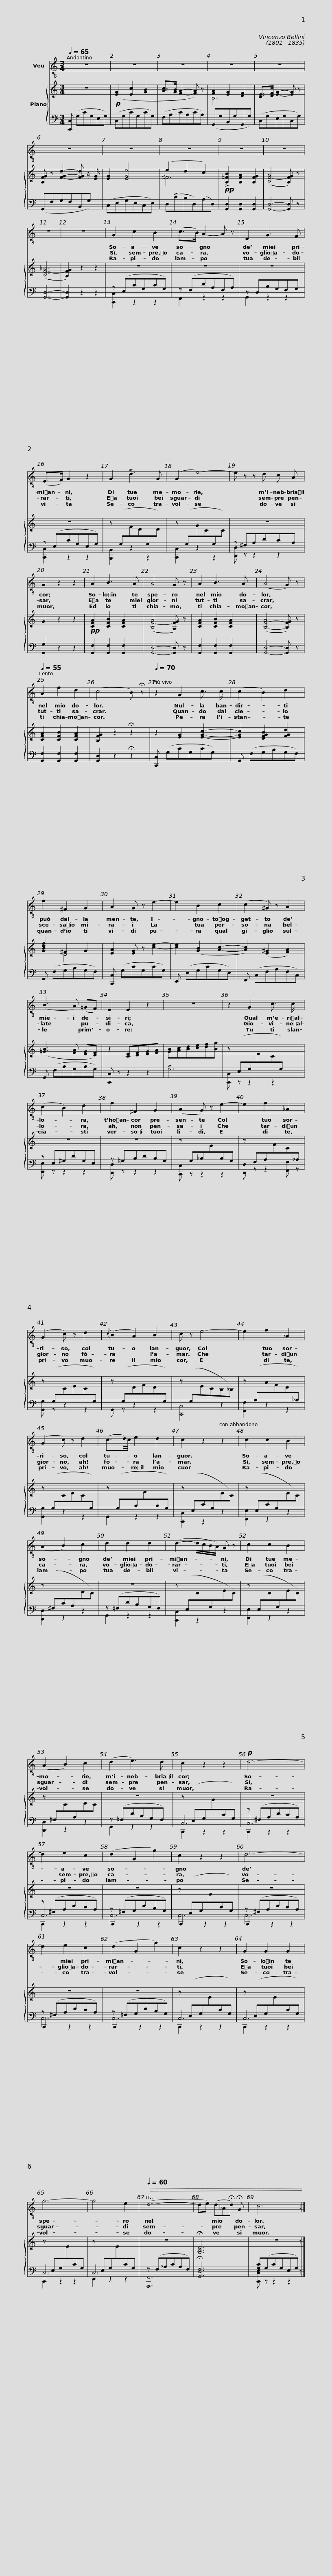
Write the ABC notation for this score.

X:1
%%score 1 { ( 2 4 ) | ( 3 5 6 ) }
L:1/8
Q:1/4=65
M:3/4
I:linebreak $
K:C
V:1 treble-8
V:2 treble
V:4 treble
V:3 bass
V:5 bass
V:6 bass
V:1
 z6 | z6 | z6 | z6 |$ z6 | %5
 z6 | z6 | z6 | z6 |$ z6 | %10
 z6 | z6 | G2 c2 B2 | (c>B) A2- A z | D2 G3 F |$ %15
 (E>F) G2 z2 | G2 !>!d3 G | (G2 e4-) | e z z d c A | G2 z2 z2 |$ %20
 A2 B3 A | A4 G z | A2 B3 A | (A4 G) z |[Q:1/4=55] A2 f2 d2 |$ %25
 (c4 B) !fermata!z |[Q:1/4=70] z2 G2 c3/2 c/ | (c2 B2) d2 | f2 ^F2 G2 | A2 G z e2- |$ %30
 e2 B2 c2 | (c2 ^G) z A2 | (B3 A) (=GF) | E2 E2 z2 | z6 |$ %35
 z2 G2 c3/2 c/ | (c2 B2) d2 | f2 ^F2 G2 | (A2 G) z e2- | e2 f2 _A2 |$ %40
 (G2 c) z d2 |{/c} (B2 A2) B2 | c z e4- | e2 f2 _A2 | (G2 c) z d2 |$ %45
 (c3/2d/4)c/4 e2 d2 | c2 z2 z2 | c2 c2 B2 | (A2 B2) c2 |$ d2 d2 d2 | %50
 (d2- d/c/B/A/) G z | c2 c2 B2 | (A2 B2) c2 | (d2 e3) d |$ c2 z2 z2 | %55
!p! d6- | d2 e2 c2 | (d2 G2 g2) | c2 z2 z2 |$ d6- | %60
 d2 e2 c2 | (d2 G2 g2) | c2 z2 z2 | G2 G2 G2 |$ g6- | %65
 g4 e2 |[Q:1/4=60]!>(! (d6- | de) (d_A!fermata!d) !fermata!G | c6 :| %69
V:2
 z6 |!p! ([EG]2 [Ec]2 [GB]2 | [Ac]>[GB] [FA]2- [FA]) z | [FA]2 [EG]2 [DF]2 |$ [CE]>[DF] [EG]2- [EG] z | %5
 [B,FG] z [FGd]2- [FGd] z/ [EG]/ | [EG]2 [EGe]4 | (e2 d2 c2) |!pp! !>![B,=FB]2 [B,FA]2 [B,FG]2 |$ (([CF-A]4 [B,FG])) z | %10
 (([CF-_A]6 | [B,FG]2)) z2 z2 | z6 | z6 | z6 |$ %15
 z6 | z[I:staff +1] (G,[I:staff -1]FD[I:staff +1]G,[I:staff -1]D) | z[I:staff +1] (G,[I:staff -1]GC[I:staff +1]G,[I:staff -1]C) | z6 | G2 z2 z2 |$ %20
!pp! [CFA]2 [CFB]2 [CFA]2 | (([B,F-A]4 [A,FG])) z | [CFA]2 [CFB]2 [CFA]2 | ([B,-F-A]4 [B,FG]) z | [CFA]2 [CFB]2 [CFA]2 |$ %25
 [B,FG]2 z2 !fermata!z2 | z2 [EG]2 [EGc]2- | [EGc]2 [DFGB]2 [FGd]2 | [GBdf]2 ^F2 G2 | [EA]2 [EG] z [ce]2- |$ %30
 [ce]2 ([GB]2 [Ac]2- | [Ac]2) ([E^G]2 [FA]2) | ([=GB]3 [FA] [EG][DF]) | z2 [CE][DF][EG][FA] | [GB][Ac][Bd][ce][df][Bg] |$ %35
 z[I:staff +1] (E,G,[I:staff -1]EC[I:staff +1]G,) |[I:staff -1] z6 | z6 | z[I:staff +1] G,_B,[I:staff -1]E[I:staff +1]B,G, |[I:staff -1] z[I:staff +1] F,A,[I:staff -1]FC[I:staff +1]_A, |$ %40
[I:staff -1] z[I:staff +1] (G,[I:staff -1]CEC[I:staff +1]G,) |[I:staff -1] z[I:staff +1] (G,[I:staff -1]DFD[I:staff +1]G,) |[I:staff -1] z[I:staff +1] (G,[I:staff -1]ECB,_B,) | z[I:staff +1] (A,[I:staff -1]AFD[I:staff +1]_A,) |[I:staff -1] z[I:staff +1] (G,[I:staff -1]CEC[I:staff +1]G,) |$ %45
[I:staff -1] z[I:staff +1] (G,B,[I:staff -1]F[I:staff +1]B,G,) |[I:staff -1] z[I:staff +1] (E,CG,[I:staff -1]EC) | z[I:staff +1] (E,CG,[I:staff -1]EC) | z[I:staff +1] (^F,CA,[I:staff -1]DC) |$ z6 | %50
 z[I:staff +1] (E,[I:staff -1]C[I:staff +1]G,[I:staff -1]EC) | z[I:staff +1] (E,[I:staff -1]C[I:staff +1]G,[I:staff -1]EC) | z[I:staff +1] ^F,[I:staff -1]C[I:staff +1]A,[I:staff -1]DC | z6 |$ z[I:staff +1] (E,G,[I:staff -1]G[I:staff +1]CG,) | %55
[I:staff -1] z6 | z6 | z6 | z[I:staff +1] (E,G,[I:staff -1]E[I:staff +1]CG,) |$[I:staff -1] z6 | %60
 z6 | z6 | z[I:staff +1] (E,G,[I:staff -1]E[I:staff +1]CG,) |[I:staff -1] z[I:staff +1] (E,G,[I:staff -1]E[I:staff +1]CG,) |$[I:staff -1] z[I:staff +1] E,G,[I:staff -1]E[I:staff +1]CG, | %65
[I:staff -1] z[I:staff +1] E,G,[I:staff -1]E[I:staff +1]CG, |[I:staff -1] z6 | !fermata![G,B,D]6 | z6 :| %69
V:3
 [C,,C,] (G,CG,E,G,) | (C,G,CG,CG,) | (F,A,CA,CA,) | (G,,G,B,,G,G,,G,) |$ (C,G,E,G,C,G,) | %5
 (G,,F,G,F,B,,G,) | (C,E,G,E,C,E,) | D,(!>!CB,D,)(A,D,) | [G,,D,]2 [G,,D,]2 [G,,D,]2 |$ [G,,D,]4- [G,,D,] z | %10
 [G,,D,]6- | [G,,D,]2 z2 z2 | z (E,CG,CG,) | z (F,DA,F,A,) | z D,B,G,F,G, |$ %15
 z (E,CG,E,G,) | [B,,,B,,]2 z2 z2 | [C,,C,]2 z2 z2 | z ^F,A,DCA, | G,2 z2 z2 |$ %20
 [G,,F,]2 [G,,F,]2 [G,,F,]2 | [G,,D,]4- [G,,D,] z | [G,,F,]2 [G,,F,]2 [G,,F,]2 | [G,,D,]4- [G,,D,] z | [G,,F,]2 [G,,F,]2 [G,,F,]2 |$ %25
 [G,,D,]2 z2 !fermata!z2 | [C,,C,] (G,CG,CG,) | G,, (F,G,B,G,F,) | G,, (F,G,B,G,F,) | [C,,C,] (G,CG,CG,) |$ %30
 E,, (E,G,CG,E,) | F,, (C,F,A,F,C,) | G,, (F,B,G,B,G,) | [C,,C,] z z2 z2 | !>!G,6 |$ %35
 [C,,C,] z z2 z2 | z E,^G,DG,E, | z =G,B,DB,G, | [C,,C,] z z2 z2 | [D,,D,] z z2 [F,,F,] z |$ %40
 [G,,G,] z z2 z2 | G,, z z2 z2 | [C,,C,]4 z2 | [F,,F,]2 z2 z2 | [G,,G,]2 z2 z2 |$ %45
 G,,2 z2 z2 | [C,,C,]2 z2 z2 | [E,,E,]2 z2 z2 | [D,,D,]2 z2 z2 |$ z (=F,DB,G,F,) | %50
 [C,,C,]2 z2 z2 | [E,,E,]2 z2 z2 | [D,,D,]2 z2 z2 | z (=F,DB,G,F,) |$ C,6 | %55
 z (^F,A,DCA,) | z (^F,A,DCA,) | z (=F,G,DB,G,) | C,,2 z2 z2 |$ z (^F,A,DCA,) | %60
 z (^F,A,DCA,) | z (=F,G,DB,G,) | C,6 | C,6 |$ C,6 | %65
 C,6 | z (F,_A,CA,F,) | !fermata![G,,D,F,]6 | [E,G,C](G,CG,E,G,) :| %69
V:4
 x6 | x6 | x6 | B,6 |$ x6 | %5
 x6 | x6 | ^F6 | x6 |$ x6 | %10
 x6 | x6 | x6 | x6 | x6 |$ %15
 x6 | x6 | x6 | x6 | x6 |$ %20
 x6 | x6 | x6 | x6 | x6 |$ %25
 x6 | x6 | x6 | x2 D4 | x6 |$ %30
 x6 | x6 | x6 | x6 | x6 |$ %35
 x6 | x6 | x6 | x6 | x6 |$ %40
 x6 | x6 | x6 | x6 | x6 |$ %45
 x6 | x6 | x6 | x6 |$ x6 | %50
 x6 | x6 | x6 | x6 |$ x6 | %55
 x6 | x6 | x6 | x6 |$ x6 | %60
 x6 | x6 | x6 | x6 |$ x6 | %65
 x6 | x6 | x6 | x6 :| %69
V:5
 x6 | x6 | x6 | x6 |$ x6 | %5
 x6 | x6 | x6 | x6 |$ x6 | %10
 x6 | x6 | [C,,C,]2 z2 z2 | F,,2 z2 z2 | G,,2 z2 z2 |$ %15
 [C,,C,]2 z2 z2 | x6 | x6 | [D,,D,] z z2 z2 | G,,2 z2 z2 |$ %20
 x6 | x6 | x6 | x6 | x6 |$ %25
 x6 | x6 | x6 | x6 | x6 |$ %30
 x6 | x6 | x6 | x6 | x6 |$ %35
 x6 | [E,,E,] z z2 z2 | [D,,D,] z z2 z2 | x6 | x6 |$ %40
 x6 | x6 | x6 | x6 | x6 |$ %45
 x6 | x6 | x6 | x6 |$ G,,2 z2 z2 | %50
 x6 | x6 | x6 | G,,2 z2 z2 |$ C,,2 z2 z2 | %55
 C,6 | C,6 | C,,2 z2 z2 | x6 |$ C,,2 z2 z2 | %60
 C,,2 z2 z2 | C,,2 z2 z2 | C,,2 z2 z2 | C,,2 z2 z2 |$ C,,2 z2 z2 | %65
 E,,2 z2 z2 | [F,,,F,,]6 | x6 | [C,,C,] z z2 z2 :| %69
V:6
 x6 | x6 | x6 | x6 |$ x6 | %5
 x6 | x6 | x6 | x6 |$ x6 | %10
 x6 | x6 | x6 | x6 | x6 |$ %15
 x6 | x6 | x6 | x6 | x6 |$ %20
 x6 | x6 | x6 | x6 | x6 |$ %25
 x6 | x6 | x6 | x6 | x6 |$ %30
 x6 | x6 | x6 | x6 | x6 |$ %35
 x6 | x6 | x6 | x6 | x6 |$ %40
 x6 | x6 | x6 | x6 | x6 |$ %45
 x6 | x6 | x6 | x6 |$ x6 | %50
 x6 | x6 | x6 | x6 |$ x6 | %55
 C,,2 z2 z2 | C,,2 z2 z2 | C,6 | C,6 |$ C,6 | %60
 C,6 | C,6 | x6 | x6 |$ x6 | %65
 x6 | x6 | x6 | x6 :| %69
